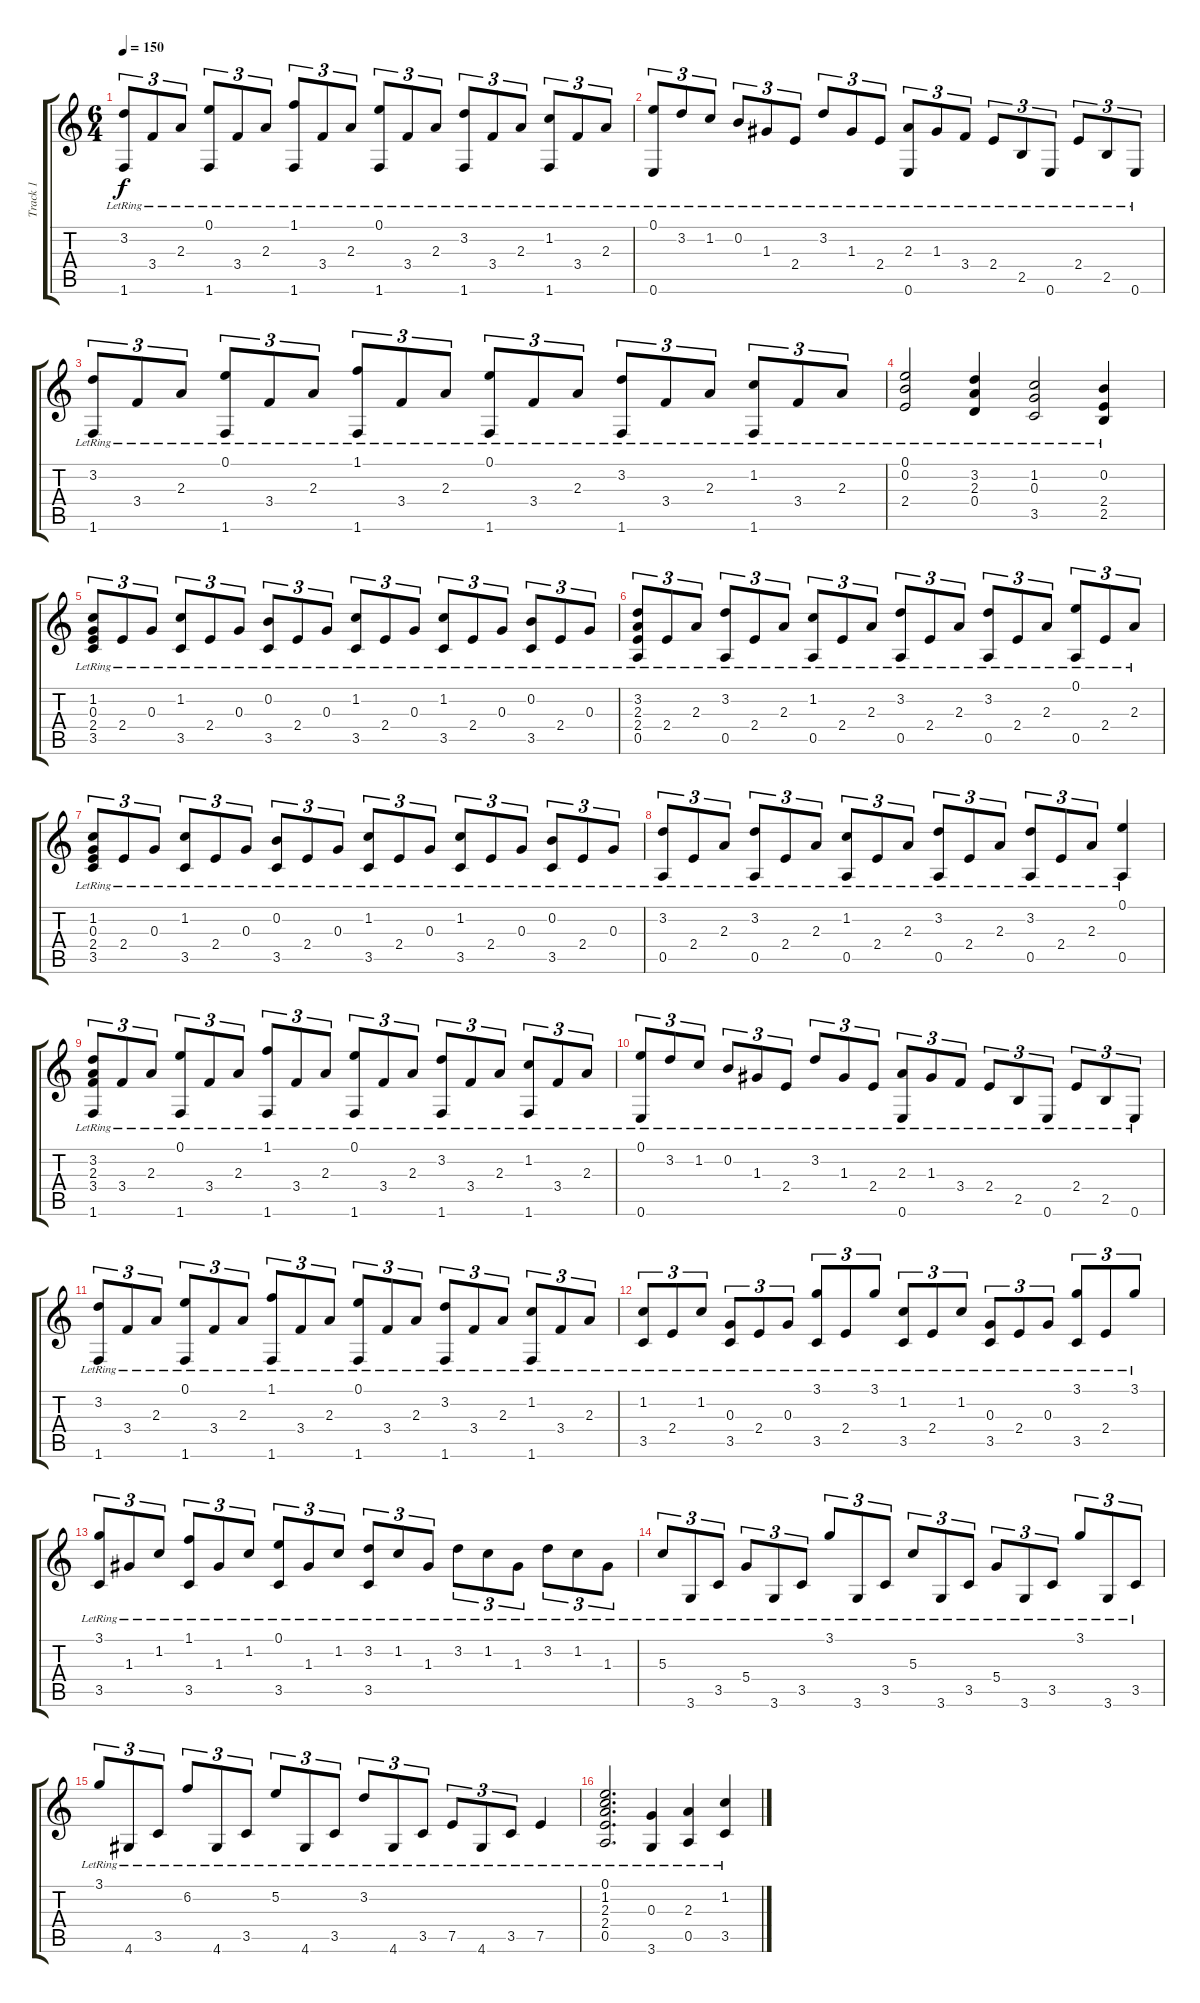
\track ("Track 1" "Track 1") {instrument acousticguitarsteel}
\staff {score tabs}
\tuning (E4 B3 G3 D3 A2 E2) {hide}
\ts (6 4)
\tempo 150
\clef g2
\ks c
(3.2{lr} 1.6{lr}).8{tu (3 2) dy f} 3.4{lr}.8{tu (3 2)} 2.3{lr}.8{tu (3 2)} (0.1{lr} 1.6{lr}).8{tu (3 2)} 3.4{lr}.8{tu (3 2)} 2.3{lr}.8{tu (3 2)} (1.1{lr} 1.6{lr}).8{tu (3 2)} 3.4{lr}.8{tu (3 2)} 2.3{lr}.8{tu (3 2)} (0.1{lr} 1.6{lr}).8{tu (3 2)} 3.4{lr}.8{tu (3 2)} 2.3{lr}.8{tu (3 2)} (3.2{lr} 1.6{lr}).8{tu (3 2)} 3.4{lr}.8{tu (3 2)} 2.3{lr}.8{tu (3 2)} (1.2{lr} 1.6{lr}).8{tu (3 2)} 3.4{lr}.8{tu (3 2)} 2.3{lr}.8{tu (3 2)} |
(0.1{lr} 0.6{lr}).8{tu (3 2)} 3.2{lr}.8{tu (3 2)} 1.2{lr}.8{tu (3 2)} 0.2{lr}.8{tu (3 2)} 1.3{lr}.8{tu (3 2)} 2.4{lr}.8{tu (3 2)} 3.2{lr}.8{tu (3 2)} 1.3{lr}.8{tu (3 2)} 2.4{lr}.8{tu (3 2)} (2.3{lr} 0.6{lr}).8{tu (3 2)} 1.3{lr}.8{tu (3 2)} 3.4{lr}.8{tu (3 2)} 2.4{lr}.8{tu (3 2)} 2.5{lr}.8{tu (3 2)} 0.6{lr}.8{tu (3 2)} 2.4{lr}.8{tu (3 2)} 2.5{lr}.8{tu (3 2)} 0.6{lr}.8{tu (3 2)} |
(3.2{lr} 1.6{lr}).8{tu (3 2)} 3.4{lr}.8{tu (3 2)} 2.3{lr}.8{tu (3 2)} (0.1{lr} 1.6{lr}).8{tu (3 2)} 3.4{lr}.8{tu (3 2)} 2.3{lr}.8{tu (3 2)} (1.1{lr} 1.6{lr}).8{tu (3 2)} 3.4{lr}.8{tu (3 2)} 2.3{lr}.8{tu (3 2)} (0.1{lr} 1.6{lr}).8{tu (3 2)} 3.4{lr}.8{tu (3 2)} 2.3{lr}.8{tu (3 2)} (3.2{lr} 1.6{lr}).8{tu (3 2)} 3.4{lr}.8{tu (3 2)} 2.3{lr}.8{tu (3 2)} (1.2{lr} 1.6{lr}).8{tu (3 2)} 3.4{lr}.8{tu (3 2)} 2.3{lr}.8{tu (3 2)} |
(0.1{lr} 0.2{lr} 2.4{lr}).2 (3.2{lr} 2.3{lr} 0.4{lr}).4 (1.2{lr} 0.3{lr} 3.5{lr}).2 (0.2{lr} 2.4{lr} 2.5{lr}).4 |
(1.2{lr} 0.3{lr} 2.4{lr} 3.5{lr}).8{tu (3 2)} 2.4{lr}.8{tu (3 2)} 0.3{lr}.8{tu (3 2)} (1.2{lr} 3.5{lr}).8{tu (3 2)} 2.4{lr}.8{tu (3 2)} 0.3{lr}.8{tu (3 2)} (0.2{lr} 3.5{lr}).8{tu (3 2)} 2.4{lr}.8{tu (3 2)} 0.3{lr}.8{tu (3 2)} (1.2{lr} 3.5{lr}).8{tu (3 2)} 2.4{lr}.8{tu (3 2)} 0.3{lr}.8{tu (3 2)} (1.2{lr} 3.5{lr}).8{tu (3 2)} 2.4{lr}.8{tu (3 2)} 0.3{lr}.8{tu (3 2)} (0.2{lr} 3.5{lr}).8{tu (3 2)} 2.4{lr}.8{tu (3 2)} 0.3{lr}.8{tu (3 2)} |
(3.2{lr} 2.3{lr} 2.4{lr} 0.5{lr}).8{tu (3 2)} 2.4{lr}.8{tu (3 2)} 2.3{lr}.8{tu (3 2)} (3.2{lr} 0.5{lr}).8{tu (3 2)} 2.4{lr}.8{tu (3 2)} 2.3{lr}.8{tu (3 2)} (1.2{lr} 0.5{lr}).8{tu (3 2)} 2.4{lr}.8{tu (3 2)} 2.3{lr}.8{tu (3 2)} (3.2{lr} 0.5{lr}).8{tu (3 2)} 2.4{lr}.8{tu (3 2)} 2.3{lr}.8{tu (3 2)} (3.2{lr} 0.5{lr}).8{tu (3 2)} 2.4{lr}.8{tu (3 2)} 2.3{lr}.8{tu (3 2)} (0.1{lr} 0.5{lr}).8{tu (3 2)} 2.4{lr}.8{tu (3 2)} 2.3{lr}.8{tu (3 2)} |
(1.2{lr} 0.3{lr} 2.4{lr} 3.5{lr}).8{tu (3 2)} 2.4{lr}.8{tu (3 2)} 0.3{lr}.8{tu (3 2)} (1.2{lr} 3.5{lr}).8{tu (3 2)} 2.4{lr}.8{tu (3 2)} 0.3{lr}.8{tu (3 2)} (0.2{lr} 3.5{lr}).8{tu (3 2)} 2.4{lr}.8{tu (3 2)} 0.3{lr}.8{tu (3 2)} (1.2{lr} 3.5{lr}).8{tu (3 2)} 2.4{lr}.8{tu (3 2)} 0.3{lr}.8{tu (3 2)} (1.2{lr} 3.5{lr}).8{tu (3 2)} 2.4{lr}.8{tu (3 2)} 0.3{lr}.8{tu (3 2)} (0.2{lr} 3.5{lr}).8{tu (3 2)} 2.4{lr}.8{tu (3 2)} 0.3{lr}.8{tu (3 2)} |
(3.2{lr} 0.5{lr}).8{tu (3 2)} 2.4{lr}.8{tu (3 2)} 2.3{lr}.8{tu (3 2)} (3.2{lr} 0.5{lr}).8{tu (3 2)} 2.4{lr}.8{tu (3 2)} 2.3{lr}.8{tu (3 2)} (1.2{lr} 0.5{lr}).8{tu (3 2)} 2.4{lr}.8{tu (3 2)} 2.3{lr}.8{tu (3 2)} (3.2{lr} 0.5{lr}).8{tu (3 2)} 2.4{lr}.8{tu (3 2)} 2.3{lr}.8{tu (3 2)} (3.2{lr} 0.5{lr}).8{tu (3 2)} 2.4{lr}.8{tu (3 2)} 2.3{lr}.8{tu (3 2)} (0.1{lr} 0.5{lr}).4 |
(3.2{lr} 2.3{lr} 3.4{lr} 1.6{lr}).8{tu (3 2)} 3.4{lr}.8{tu (3 2)} 2.3{lr}.8{tu (3 2)} (0.1{lr} 1.6{lr}).8{tu (3 2)} 3.4{lr}.8{tu (3 2)} 2.3{lr}.8{tu (3 2)} (1.1{lr} 1.6{lr}).8{tu (3 2)} 3.4{lr}.8{tu (3 2)} 2.3{lr}.8{tu (3 2)} (0.1{lr} 1.6{lr}).8{tu (3 2)} 3.4{lr}.8{tu (3 2)} 2.3{lr}.8{tu (3 2)} (3.2{lr} 1.6{lr}).8{tu (3 2)} 3.4{lr}.8{tu (3 2)} 2.3{lr}.8{tu (3 2)} (1.2{lr} 1.6{lr}).8{tu (3 2)} 3.4{lr}.8{tu (3 2)} 2.3{lr}.8{tu (3 2)} |
(0.1{lr} 0.6{lr}).8{tu (3 2)} 3.2{lr}.8{tu (3 2)} 1.2{lr}.8{tu (3 2)} 0.2{lr}.8{tu (3 2)} 1.3{lr}.8{tu (3 2)} 2.4{lr}.8{tu (3 2)} 3.2{lr}.8{tu (3 2)} 1.3{lr}.8{tu (3 2)} 2.4{lr}.8{tu (3 2)} (2.3{lr} 0.6{lr}).8{tu (3 2)} 1.3{lr}.8{tu (3 2)} 3.4{lr}.8{tu (3 2)} 2.4{lr}.8{tu (3 2)} 2.5{lr}.8{tu (3 2)} 0.6{lr}.8{tu (3 2)} 2.4{lr}.8{tu (3 2)} 2.5{lr}.8{tu (3 2)} 0.6{lr}.8{tu (3 2)} |
(3.2{lr} 1.6{lr}).8{tu (3 2)} 3.4{lr}.8{tu (3 2)} 2.3{lr}.8{tu (3 2)} (0.1{lr} 1.6{lr}).8{tu (3 2)} 3.4{lr}.8{tu (3 2)} 2.3{lr}.8{tu (3 2)} (1.1{lr} 1.6{lr}).8{tu (3 2)} 3.4{lr}.8{tu (3 2)} 2.3{lr}.8{tu (3 2)} (0.1{lr} 1.6{lr}).8{tu (3 2)} 3.4{lr}.8{tu (3 2)} 2.3{lr}.8{tu (3 2)} (3.2{lr} 1.6{lr}).8{tu (3 2)} 3.4{lr}.8{tu (3 2)} 2.3{lr}.8{tu (3 2)} (1.2{lr} 1.6{lr}).8{tu (3 2)} 3.4{lr}.8{tu (3 2)} 2.3{lr}.8{tu (3 2)} |
(1.2{lr} 3.5{lr}).8{tu (3 2)} 2.4{lr}.8{tu (3 2)} 1.2{lr}.8{tu (3 2)} (0.3{lr} 3.5{lr}).8{tu (3 2)} 2.4{lr}.8{tu (3 2)} 0.3{lr}.8{tu (3 2)} (3.1{lr} 3.5{lr}).8{tu (3 2)} 2.4{lr}.8{tu (3 2)} 3.1{lr}.8{tu (3 2)} (1.2{lr} 3.5{lr}).8{tu (3 2)} 2.4{lr}.8{tu (3 2)} 1.2{lr}.8{tu (3 2)} (0.3{lr} 3.5{lr}).8{tu (3 2)} 2.4{lr}.8{tu (3 2)} 0.3{lr}.8{tu (3 2)} (3.1{lr} 3.5{lr}).8{tu (3 2)} 2.4{lr}.8{tu (3 2)} 3.1{lr}.8{tu (3 2)} |
(3.1{lr} 3.5{lr}).8{tu (3 2)} 1.3{lr}.8{tu (3 2)} 1.2{lr}.8{tu (3 2)} (1.1{lr} 3.5{lr}).8{tu (3 2)} 1.3{lr}.8{tu (3 2)} 1.2{lr}.8{tu (3 2)} (0.1{lr} 3.5{lr}).8{tu (3 2)} 1.3{lr}.8{tu (3 2)} 1.2{lr}.8{tu (3 2)} (3.2{lr} 3.5{lr}).8{tu (3 2)} 1.2{lr}.8{tu (3 2)} 1.3{lr}.8{tu (3 2)} 3.2{lr}.8{tu (3 2)} 1.2{lr}.8{tu (3 2)} 1.3{lr}.8{tu (3 2)} 3.2{lr}.8{tu (3 2)} 1.2{lr}.8{tu (3 2)} 1.3{lr}.8{tu (3 2)} |
5.3{lr}.8{tu (3 2)} 3.6{lr}.8{tu (3 2)} 3.5{lr}.8{tu (3 2)} 5.4{lr}.8{tu (3 2)} 3.6{lr}.8{tu (3 2)} 3.5{lr}.8{tu (3 2)} 3.1{lr}.8{tu (3 2)} 3.6{lr}.8{tu (3 2)} 3.5{lr}.8{tu (3 2)} 5.3{lr}.8{tu (3 2)} 3.6{lr}.8{tu (3 2)} 3.5{lr}.8{tu (3 2)} 5.4{lr}.8{tu (3 2)} 3.6{lr}.8{tu (3 2)} 3.5{lr}.8{tu (3 2)} 3.1{lr}.8{tu (3 2)} 3.6{lr}.8{tu (3 2)} 3.5{lr}.8{tu (3 2)} |
3.1{lr}.8{tu (3 2)} 4.6{lr}.8{tu (3 2)} 3.5{lr}.8{tu (3 2)} 6.2{lr}.8{tu (3 2)} 4.6{lr}.8{tu (3 2)} 3.5{lr}.8{tu (3 2)} 5.2{lr}.8{tu (3 2)} 4.6{lr}.8{tu (3 2)} 3.5{lr}.8{tu (3 2)} 3.2{lr}.8{tu (3 2)} 4.6{lr}.8{tu (3 2)} 3.5{lr}.8{tu (3 2)} 7.5{lr}.8{tu (3 2)} 4.6{lr}.8{tu (3 2)} 3.5{lr}.8{tu (3 2)} 7.5{lr}.4 |
(0.1{lr} 1.2{lr} 2.3{lr} 2.4{lr} 0.5{lr}).2{d} (0.3{lr} 3.6{lr}).4 (2.3{lr} 0.5{lr}).4 (1.2{lr} 3.5{lr}).4
